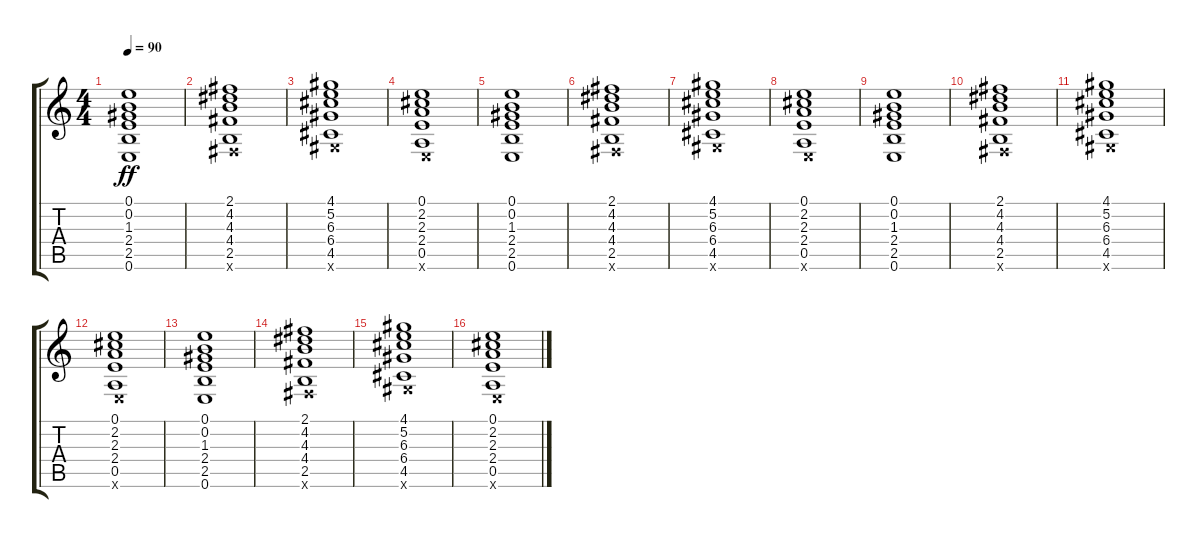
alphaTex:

\track "" {instrument distortionguitar}
\staff {score tabs}
\tuning (E4 B3 G3 D3 A2 E2) {hide}
\ts (4 4)
\tempo 90
\clef g2
\ks c
(0.1 0.2 1.3 2.4 2.5 0.6).1{dy ff} |
(2.1 4.2 4.3 4.4 2.5 2.6{x}).1 |
(4.1 5.2 6.3 6.4 4.5 4.6{x}).1 |
(0.1 2.2 2.3 2.4 0.5 0.6{x}).1 |
(0.1 0.2 1.3 2.4 2.5 0.6).1 |
(2.1 4.2 4.3 4.4 2.5 2.6{x}).1 |
(4.1 5.2 6.3 6.4 4.5 4.6{x}).1 |
(0.1 2.2 2.3 2.4 0.5 0.6{x}).1 |
(0.1 0.2 1.3 2.4 2.5 0.6).1 |
(2.1 4.2 4.3 4.4 2.5 2.6{x}).1 |
(4.1 5.2 6.3 6.4 4.5 4.6{x}).1 |
(0.1 2.2 2.3 2.4 0.5 0.6{x}).1 |
(0.1 0.2 1.3 2.4 2.5 0.6).1 |
(2.1 4.2 4.3 4.4 2.5 2.6{x}).1 |
(4.1 5.2 6.3 6.4 4.5 4.6{x}).1 |
(0.1 2.2 2.3 2.4 0.5 0.6{x}).1
